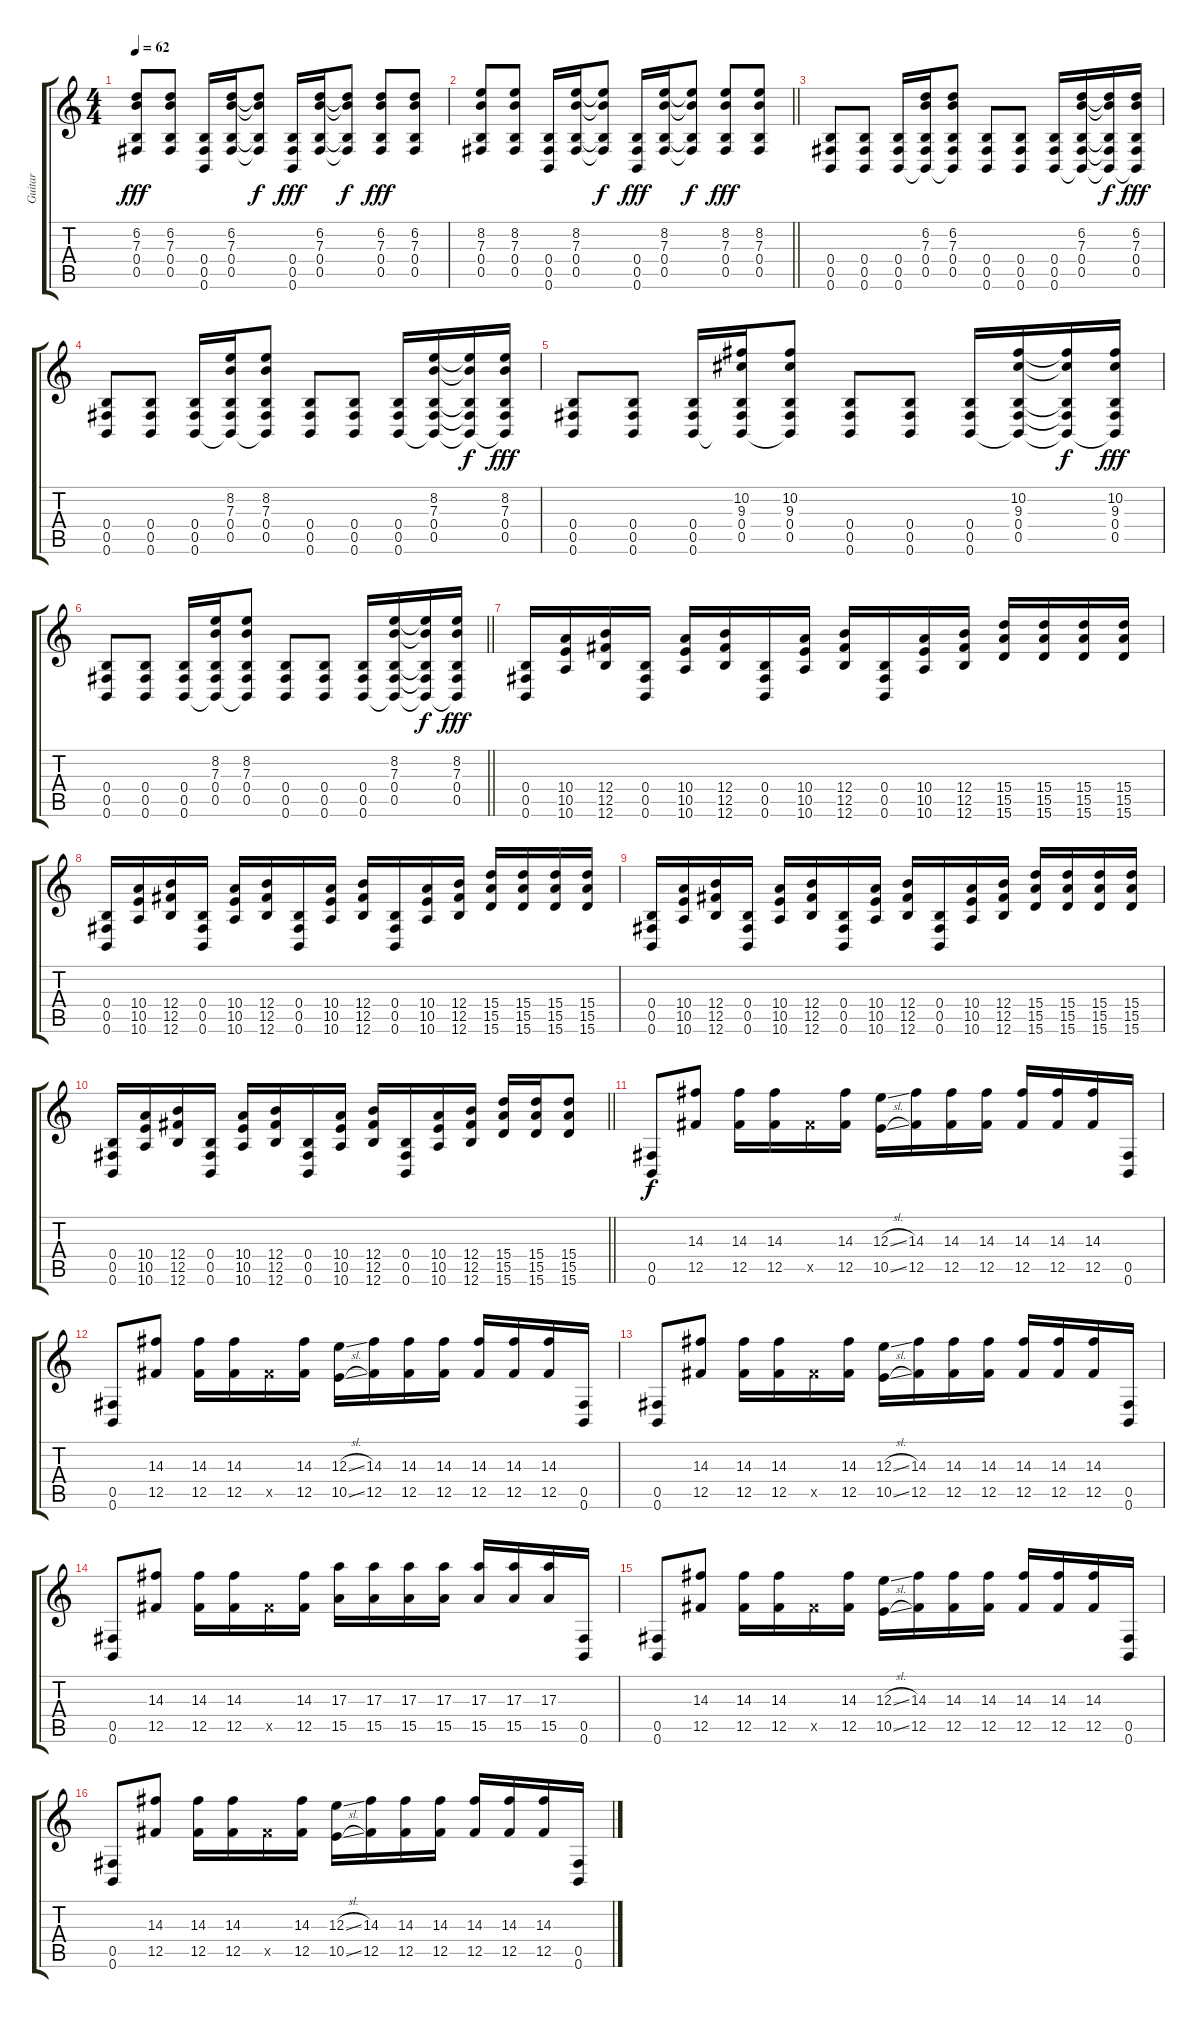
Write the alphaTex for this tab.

\track ("Guitar" "Guitar") {instrument overdrivenguitar}
\staff {score tabs}
\tuning (Db4 Ab3 E3 B2 Gb2 B1) {hide}
\ts (4 4)
\tempo 62
\clef g2
\ks c
(6.2 7.3 0.4 0.5).8{dy fff} (6.2 7.3 0.4 0.5).8 (0.4 0.5 0.6).16 (6.2 7.3 0.4 0.5).16 (6.2{t} 7.3{t} 0.4{t} 0.5{t}).8{dy f} (0.4 0.5 0.6).16{dy fff} (6.2 7.3 0.4 0.5).16 (6.2{t} 7.3{t} 0.4{t} 0.5{t}).8{dy f} (6.2 7.3 0.4 0.5).8{dy fff} (6.2 7.3 0.4 0.5).8 |
\barLineRight lightlight
(8.2 7.3 0.4 0.5).8 (8.2 7.3 0.4 0.5).8 (0.4 0.5 0.6).16 (8.2 7.3 0.4 0.5).16 (8.2{t} 7.3{t} 0.4{t} 0.5{t}).8{dy f} (0.4 0.5 0.6).16{dy fff} (8.2 7.3 0.4 0.5).16 (8.2{t} 7.3{t} 0.4{t} 0.5{t}).8{dy f} (8.2 7.3 0.4 0.5).8{dy fff} (8.2 7.3 0.4 0.5).8 |
\section ("" "")
(0.4 0.5 0.6).8 (0.4 0.5 0.6).8 (0.4 0.5 0.6).16 (6.2 7.3 0.4 0.5 0.6{t}).16 (6.2 7.3 0.4 0.5 0.6{t}).8 (0.4 0.5 0.6).8 (0.4 0.5 0.6).8 (0.4 0.5 0.6).16 (6.2 7.3 0.4 0.5 0.6{t}).16 (6.2{t} 7.3{t} 0.4{t} 0.5{t} 0.6{t}).16{dy f} (6.2 7.3 0.4 0.5 0.6{t}).16{dy fff} |
(0.4 0.5 0.6).8 (0.4 0.5 0.6).8 (0.4 0.5 0.6).16 (8.2 7.3 0.4 0.5 0.6{t}).16 (8.2 7.3 0.4 0.5 0.6{t}).8 (0.4 0.5 0.6).8 (0.4 0.5 0.6).8 (0.4 0.5 0.6).16 (8.2 7.3 0.4 0.5 0.6{t}).16 (8.2{t} 7.3{t} 0.4{t} 0.5{t} 0.6{t}).16{dy f} (8.2 7.3 0.4 0.5 0.6{t}).16{dy fff} |
(0.4 0.5 0.6).8 (0.4 0.5 0.6).8 (0.4 0.5 0.6).16 (10.2 9.3 0.4 0.5 0.6{t}).16 (10.2 9.3 0.4 0.5 0.6{t}).8 (0.4 0.5 0.6).8 (0.4 0.5 0.6).8 (0.4 0.5 0.6).16 (10.2 9.3 0.4 0.5 0.6{t}).16 (10.2{t} 9.3{t} 0.4{t} 0.5{t} 0.6{t}).16{dy f} (10.2 9.3 0.4 0.5 0.6{t}).16{dy fff} |
\barLineRight lightlight
(0.4 0.5 0.6).8 (0.4 0.5 0.6).8 (0.4 0.5 0.6).16 (8.2 7.3 0.4 0.5 0.6{t}).16 (8.2 7.3 0.4 0.5 0.6{t}).8 (0.4 0.5 0.6).8 (0.4 0.5 0.6).8 (0.4 0.5 0.6).16 (8.2 7.3 0.4 0.5 0.6{t}).16 (8.2{t} 7.3{t} 0.4{t} 0.5{t} 0.6{t}).16{dy f} (8.2 7.3 0.4 0.5 0.6{t}).16{dy fff} |
\section ("" "")
(0.4 0.5 0.6).16 (10.4 10.5 10.6).16 (12.4 12.5 12.6).16 (0.4 0.5 0.6).16 (10.4 10.5 10.6).16 (12.4 12.5 12.6).16 (0.4 0.5 0.6).16 (10.4 10.5 10.6).16 (12.4 12.5 12.6).16 (0.4 0.5 0.6).16 (10.4 10.5 10.6).16 (12.4 12.5 12.6).16 (15.4 15.5 15.6).16 (15.4 15.5 15.6).16 (15.4 15.5 15.6).16 (15.4 15.5 15.6).16 |
(0.4 0.5 0.6).16 (10.4 10.5 10.6).16 (12.4 12.5 12.6).16 (0.4 0.5 0.6).16 (10.4 10.5 10.6).16 (12.4 12.5 12.6).16 (0.4 0.5 0.6).16 (10.4 10.5 10.6).16 (12.4 12.5 12.6).16 (0.4 0.5 0.6).16 (10.4 10.5 10.6).16 (12.4 12.5 12.6).16 (15.4 15.5 15.6).16 (15.4 15.5 15.6).16 (15.4 15.5 15.6).16 (15.4 15.5 15.6).16 |
(0.4 0.5 0.6).16 (10.4 10.5 10.6).16 (12.4 12.5 12.6).16 (0.4 0.5 0.6).16 (10.4 10.5 10.6).16 (12.4 12.5 12.6).16 (0.4 0.5 0.6).16 (10.4 10.5 10.6).16 (12.4 12.5 12.6).16 (0.4 0.5 0.6).16 (10.4 10.5 10.6).16 (12.4 12.5 12.6).16 (15.4 15.5 15.6).16 (15.4 15.5 15.6).16 (15.4 15.5 15.6).16 (15.4 15.5 15.6).16 |
\barLineRight lightlight
(0.4 0.5 0.6).16 (10.4 10.5 10.6).16 (12.4 12.5 12.6).16 (0.4 0.5 0.6).16 (10.4 10.5 10.6).16 (12.4 12.5 12.6).16 (0.4 0.5 0.6).16 (10.4 10.5 10.6).16 (12.4 12.5 12.6).16 (0.4 0.5 0.6).16 (10.4 10.5 10.6).16 (12.4 12.5 12.6).16 (15.4 15.5 15.6).16 (15.4 15.5 15.6).16 (15.4 15.5 15.6).8 |
\section ("" "")
(0.5 0.6).8{dy f instrument overdrivenguitar} (14.3 12.5).8 (14.3 12.5).16 (14.3 12.5).16 12.5{x}.16 (14.3 12.5).16 (12.3{sl} 10.5{sl}).16 (14.3 12.5).16 (14.3 12.5).16 (14.3 12.5).16 (14.3 12.5).16 (14.3 12.5).16 (14.3 12.5).16 (0.5 0.6).16 |
(0.5 0.6).8 (14.3 12.5).8 (14.3 12.5).16 (14.3 12.5).16 12.5{x}.16 (14.3 12.5).16 (12.3{sl} 10.5{sl}).16 (14.3 12.5).16 (14.3 12.5).16 (14.3 12.5).16 (14.3 12.5).16 (14.3 12.5).16 (14.3 12.5).16 (0.5 0.6).16 |
(0.5 0.6).8 (14.3 12.5).8 (14.3 12.5).16 (14.3 12.5).16 12.5{x}.16 (14.3 12.5).16 (12.3{sl} 10.5{sl}).16 (14.3 12.5).16 (14.3 12.5).16 (14.3 12.5).16 (14.3 12.5).16 (14.3 12.5).16 (14.3 12.5).16 (0.5 0.6).16 |
(0.5 0.6).8 (14.3 12.5).8 (14.3 12.5).16 (14.3 12.5).16 12.5{x}.16 (14.3 12.5).16 (17.3 15.5).16 (17.3 15.5).16 (17.3 15.5).16 (17.3 15.5).16 (17.3 15.5).16 (17.3 15.5).16 (17.3 15.5).16 (0.5 0.6).16 |
(0.5 0.6).8 (14.3 12.5).8 (14.3 12.5).16 (14.3 12.5).16 12.5{x}.16 (14.3 12.5).16 (12.3{sl} 10.5{sl}).16 (14.3 12.5).16 (14.3 12.5).16 (14.3 12.5).16 (14.3 12.5).16 (14.3 12.5).16 (14.3 12.5).16 (0.5 0.6).16 |
(0.5 0.6).8 (14.3 12.5).8 (14.3 12.5).16 (14.3 12.5).16 12.5{x}.16 (14.3 12.5).16 (12.3{sl} 10.5{sl}).16 (14.3 12.5).16 (14.3 12.5).16 (14.3 12.5).16 (14.3 12.5).16 (14.3 12.5).16 (14.3 12.5).16 (0.5 0.6).16
